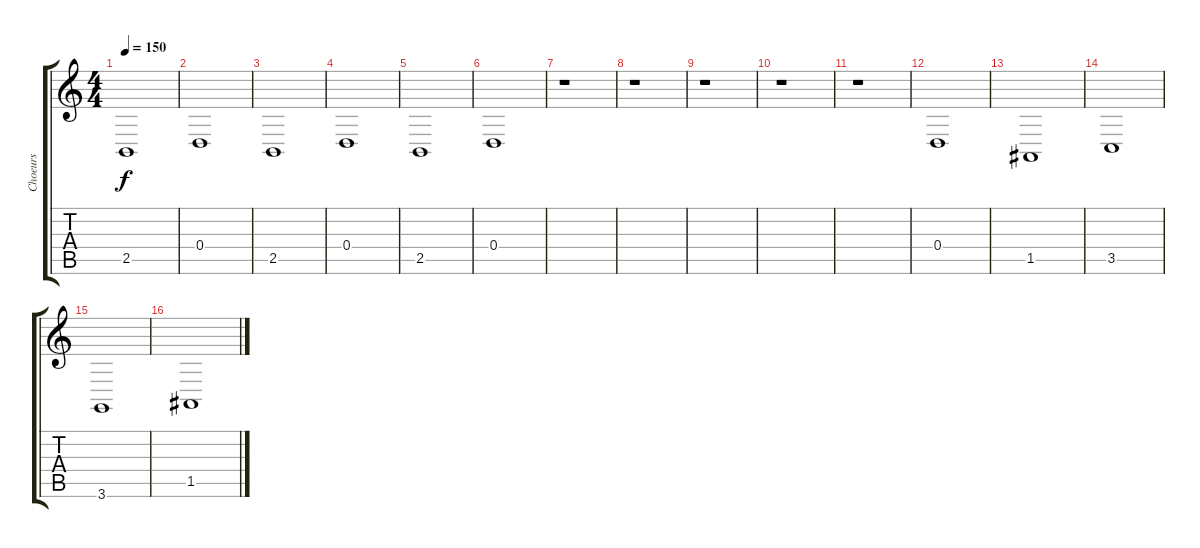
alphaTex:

\track ("Choeurs" "Choeurs") {instrument pad8sweep}
\staff {score tabs}
\tuning (E4 B3 G3 D3 A2 E2) {hide}
\ts (4 4)
\tempo 150
\clef g2
\ks c
2.5.1{dy f} |
0.4.1 |
2.5.1 |
0.4.1 |
2.5.1 |
0.4.1 |
r.1 |
r.1 |
r.1 |
r.1 |
r.1 |
0.4.1 |
1.5.1 |
3.5.1 |
3.6.1 |
1.5.1
